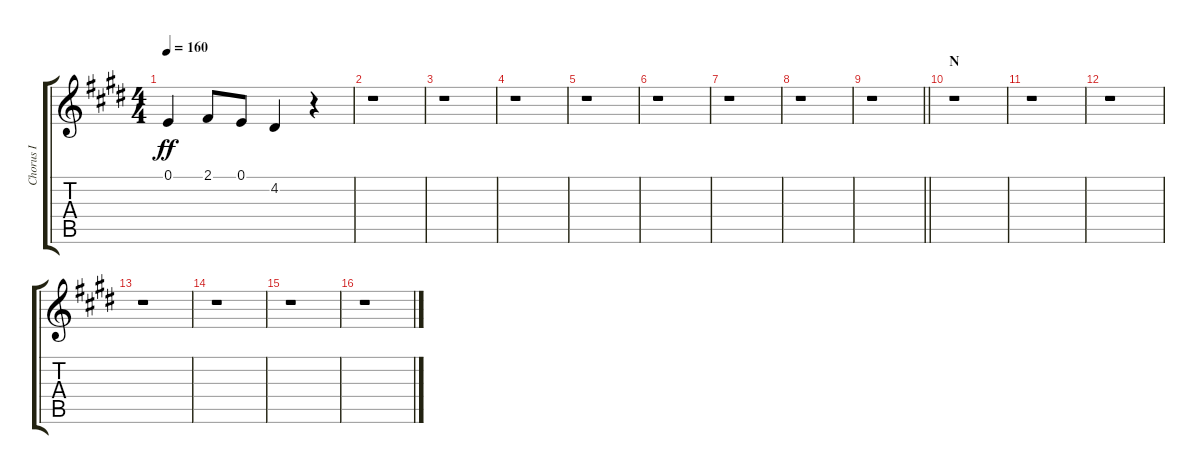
\track ("Chorus I" "Chorus I") {instrument voiceoohs}
\staff {score tabs}
\tuning (E4 B3 G3 D3 A2 E2) {hide}
\ts (4 4)
\tempo 160
\clef g2
\ks e
0.1.4{dy ff} 2.1.8 0.1.8 4.2.4 r.4 |
r.1 |
r.1 |
r.1 |
r.1 |
r.1 |
r.1 |
r.1 |
\barLineRight lightlight
r.1 |
\section ("" "N")
r.1 |
r.1 |
r.1 |
r.1 |
r.1 |
r.1 |
r.1
